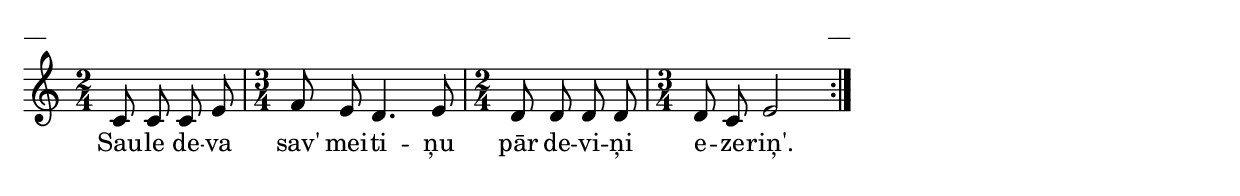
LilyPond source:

\version "2.13.16"
%\header {
%    title = "Saule deva sav' meitiņu"
%}
% F/g "Laiva", rokraksts (Perkons.pdf)
\paper {
line-width = 14\cm
left-margin = 0.4\cm
between-system-padding = 0.1\cm
between-system-space = 0.1\cm
}
\layout {
indent = #0
ragged-last = ##f
}


voiceA = \relative c' {
\time 2/4
\clef "treble"
\key c \major
\repeat volta 2 {
c8 c c e 
\time 3/4
f8 e d4. e8 
\time 2/4
d8 d d d
\time 3/4
d8 c e2 
}
} 


lyricA = \lyricmode {
Sau -- le de -- va sav' mei -- ti -- ņu pār de -- vi -- ņi e -- ze -- riņ'.    
} 

fullScore = <<
\new Staff {
<<
\new Voice = "voiceA" { \oneVoice \autoBeamOff \voiceA }
\lyricsto "voiceA" \new Lyrics \lyricA
>>
}
>>

\score {
\fullScore
\header { piece = "__" opus = "__" }
}
\markup { \with-color #(x11-color 'white) \sans \smaller "__" }
\score {
\unfoldRepeats
\fullScore
\midi {
\context { \Staff \remove "Staff_performer" }
\context { \Voice \consists "Staff_performer" }
}
}


